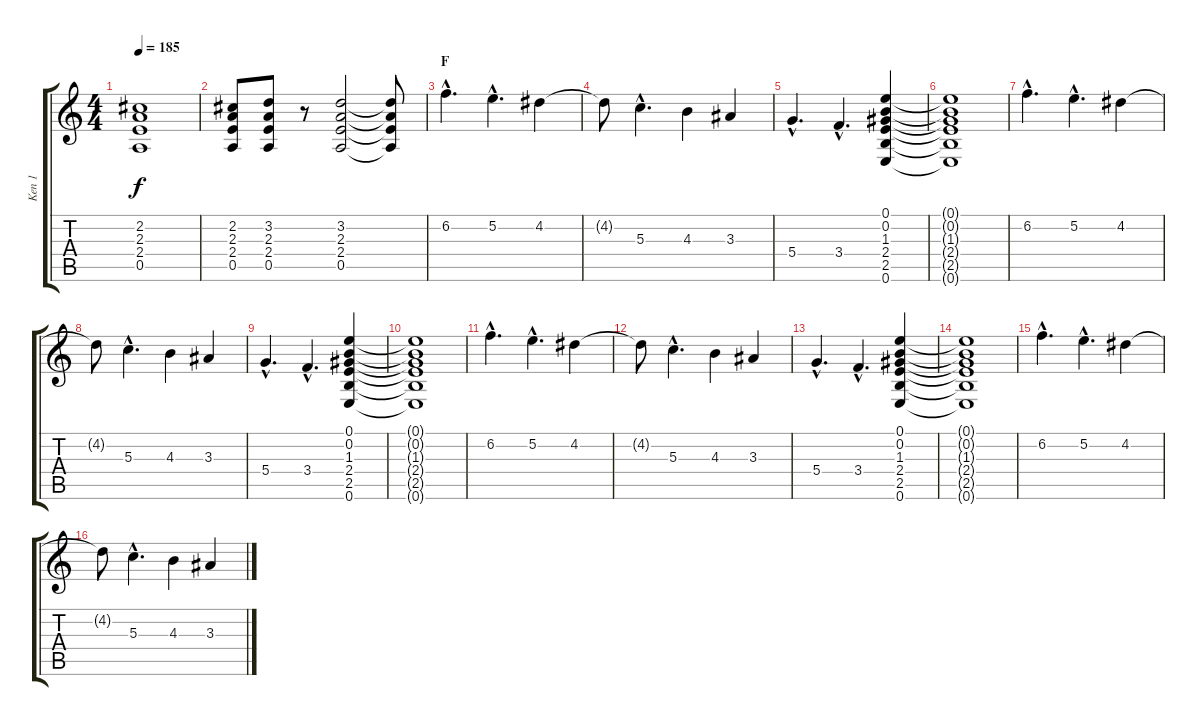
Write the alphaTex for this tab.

\track ("Ken 1" "Ken 1") {instrument overdrivenguitar}
\staff {score tabs}
\tuning (E4 B3 G3 D3 A2 E2) {hide}
\ts (4 4)
\tempo 185
\clef g2
\ks c
(2.2 2.3 2.4 0.5).1{dy f} |
(2.2 2.3 2.4 0.5).8 (3.2 2.3 2.4 0.5).8 r.8 (3.2 2.3 2.4 0.5).2 (3.2{t} 2.3{t} 2.4{t} 0.5{t}).8 |
\section ("" "F")
6.2{hac}.4{d} 5.2{hac}.4{d} 4.2.4 |
4.2{t}.8 5.3{hac}.4{d} 4.3.4 3.3.4 |
5.4{hac}.4{d} 3.4{hac}.4{d} (0.1 0.2 1.3 2.4 2.5 0.6).4 |
(0.1{t} 0.2{t} 1.3{t} 2.4{t} 2.5{t} 0.6{t}).1 |
6.2{hac}.4{d} 5.2{hac}.4{d} 4.2.4 |
4.2{t}.8 5.3{hac}.4{d} 4.3.4 3.3.4 |
5.4{hac}.4{d} 3.4{hac}.4{d} (0.1 0.2 1.3 2.4 2.5 0.6).4 |
(0.1{t} 0.2{t} 1.3{t} 2.4{t} 2.5{t} 0.6{t}).1 |
6.2{hac}.4{d} 5.2{hac}.4{d} 4.2.4 |
4.2{t}.8 5.3{hac}.4{d} 4.3.4 3.3.4 |
5.4{hac}.4{d} 3.4{hac}.4{d} (0.1 0.2 1.3 2.4 2.5 0.6).4 |
(0.1{t} 0.2{t} 1.3{t} 2.4{t} 2.5{t} 0.6{t}).1 |
6.2{hac}.4{d} 5.2{hac}.4{d} 4.2.4 |
4.2{t}.8 5.3{hac}.4{d} 4.3.4 3.3.4
